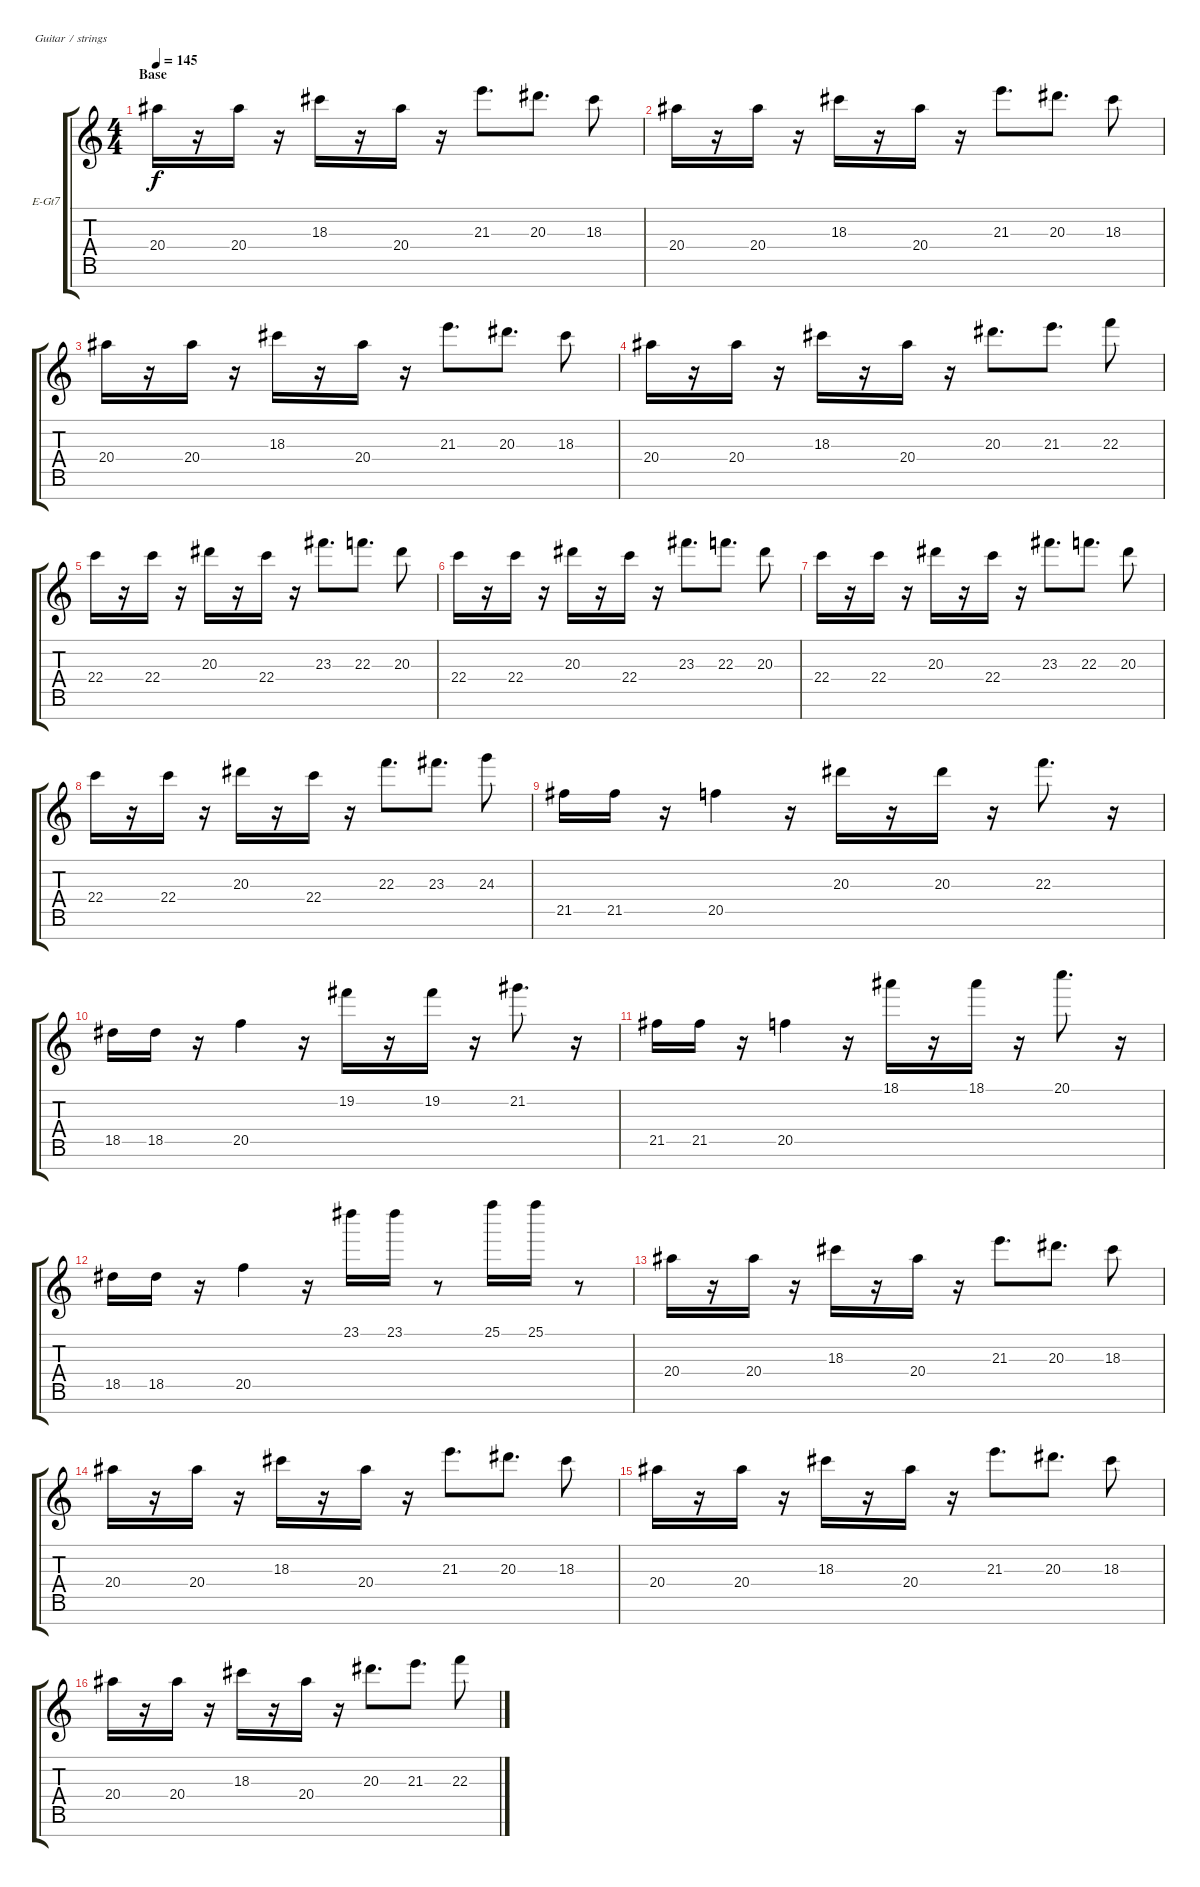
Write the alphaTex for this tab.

\defaultSystemsLayout 4
\bracketExtendMode groupsimilarinstruments
\firstSystemTrackNameOrientation horizontal
\otherSystemsTrackNameOrientation horizontal
\track ("Electric Guitar" "E-Gt7") {instrument overdrivenguitar}
\staff {score tabs}
\tuning (E4 B3 G3 D3 A2 E2 B1)
\ts (4 4)
\section ("" "Base")
\tempo 145
\clef g2
\ks c
20.4.16{dy f} r.16 20.4.16 r.16 18.3.16 r.16 20.4.16 r.16 21.3.8{d} 20.3.8{d} 18.3.8 |
20.4.16 r.16 20.4.16 r.16 18.3.16 r.16 20.4.16 r.16 21.3.8{d} 20.3.8{d} 18.3.8 |
20.4.16 r.16 20.4.16 r.16 18.3.16 r.16 20.4.16 r.16 21.3.8{d} 20.3.8{d} 18.3.8 |
20.4.16 r.16 20.4.16 r.16 18.3.16 r.16 20.4.16 r.16 20.3.8{d} 21.3.8{d} 22.3.8 |
22.4.16 r.16 22.4.16 r.16 20.3.16 r.16 22.4.16 r.16 23.3.8{d} 22.3.8{d} 20.3.8 |
22.4.16 r.16 22.4.16 r.16 20.3.16 r.16 22.4.16 r.16 23.3.8{d} 22.3.8{d} 20.3.8 |
22.4.16 r.16 22.4.16 r.16 20.3.16 r.16 22.4.16 r.16 23.3.8{d} 22.3.8{d} 20.3.8 |
22.4.16 r.16 22.4.16 r.16 20.3.16 r.16 22.4.16 r.16 22.3.8{d} 23.3.8{d} 24.3.8 |
21.5.16 21.5.16 r.16 20.5.4 r.16 20.3.16 r.16 20.3.16 r.16 22.3.8{d} r.16 |
18.5.16 18.5.16 r.16 20.5.4 r.16 19.2.16 r.16 19.2.16 r.16 21.2.8{d} r.16 |
21.5.16 21.5.16 r.16 20.5.4 r.16 18.1.16 r.16 18.1.16 r.16 20.1.8{d} r.16 |
18.5.16 18.5.16 r.16 20.5.4 r.16 23.1.16 23.1.16 r.8 25.1.16 25.1.16 r.8 |
20.4.16 r.16 20.4.16 r.16 18.3.16 r.16 20.4.16 r.16 21.3.8{d} 20.3.8{d} 18.3.8 |
20.4.16 r.16 20.4.16 r.16 18.3.16 r.16 20.4.16 r.16 21.3.8{d} 20.3.8{d} 18.3.8 |
20.4.16 r.16 20.4.16 r.16 18.3.16 r.16 20.4.16 r.16 21.3.8{d} 20.3.8{d} 18.3.8 |
20.4.16 r.16 20.4.16 r.16 18.3.16 r.16 20.4.16 r.16 20.3.8{d} 21.3.8{d} 22.3.8
